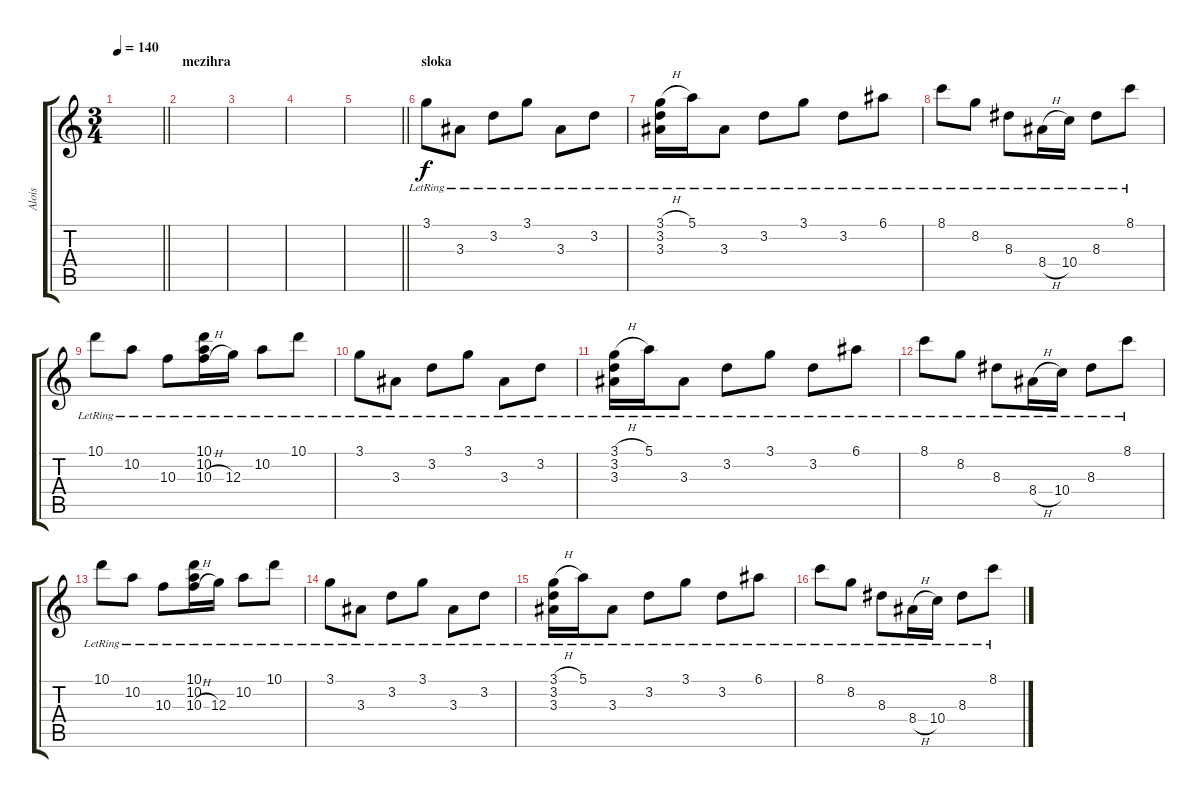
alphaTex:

\track ("Alois" "Alois") {instrument electricguitarclean}
\staff {score tabs}
\tuning (E4 B3 G3 D3 A2 E2) {hide}
\ts (3 4)
\tempo 140
\clef g2
\barLineRight lightlight
\ks c
|
\section ("" "mezihra")
|
|
|
\barLineRight lightlight
|
\section ("" "sloka")
3.1{lr}.8 3.3{lr}.8 3.2{lr}.8 3.1{lr}.8 3.3{lr}.8 3.2{lr}.8 |
(3.1{h lr} 3.2{lr} 3.3).16 5.1{lr}.16 3.3{lr}.8 3.2{lr}.8 3.1{lr}.8 3.2{lr}.8 6.1{lr}.8 |
8.1{lr}.8 8.2{lr}.8 8.3{lr}.8 8.4{h lr}.16 10.4{lr}.16 8.3{lr}.8 8.1{lr}.8 |
10.1{lr}.8 10.2{lr}.8 10.3{lr}.8 (10.1{lr} 10.2{lr} 10.3{h lr}).16 12.3{lr}.16 10.2{lr}.8 10.1{lr}.8 |
3.1{lr}.8 3.3{lr}.8 3.2{lr}.8 3.1{lr}.8 3.3{lr}.8 3.2{lr}.8 |
(3.1{h lr} 3.2{lr} 3.3).16 5.1{lr}.16 3.3{lr}.8 3.2{lr}.8 3.1{lr}.8 3.2{lr}.8 6.1{lr}.8 |
8.1{lr}.8 8.2{lr}.8 8.3{lr}.8 8.4{h lr}.16 10.4{lr}.16 8.3{lr}.8 8.1{lr}.8 |
10.1{lr}.8 10.2{lr}.8 10.3{lr}.8 (10.1{lr} 10.2{lr} 10.3{h lr}).16 12.3{lr}.16 10.2{lr}.8 10.1{lr}.8 |
3.1{lr}.8 3.3{lr}.8 3.2{lr}.8 3.1{lr}.8 3.3{lr}.8 3.2{lr}.8 |
(3.1{h lr} 3.2{lr} 3.3).16 5.1{lr}.16 3.3{lr}.8 3.2{lr}.8 3.1{lr}.8 3.2{lr}.8 6.1{lr}.8 |
8.1{lr}.8 8.2{lr}.8 8.3{lr}.8 8.4{h lr}.16 10.4{lr}.16 8.3{lr}.8 8.1{lr}.8
